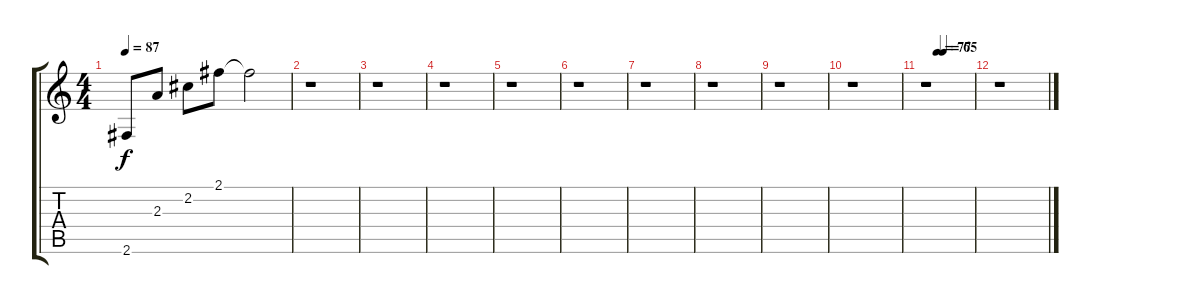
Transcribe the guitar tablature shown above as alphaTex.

\track "" {instrument acousticguitarnylon}
\staff {score tabs}
\tuning (E4 B3 G3 D3 A2 E2) {hide}
\ts (4 4)
\tempo 87
\clef g2
\ks c
2.6.8{dy f} 2.3.8 2.2.8 2.1.8 2.1{t}.2 |
r.1 |
r.1 |
r.1 |
r.1 |
r.1 |
r.1 |
r.1 |
r.1 |
r.1 |
\tempo (77 0.25)
\tempo (65 0.375)
r.1 |
r.1
